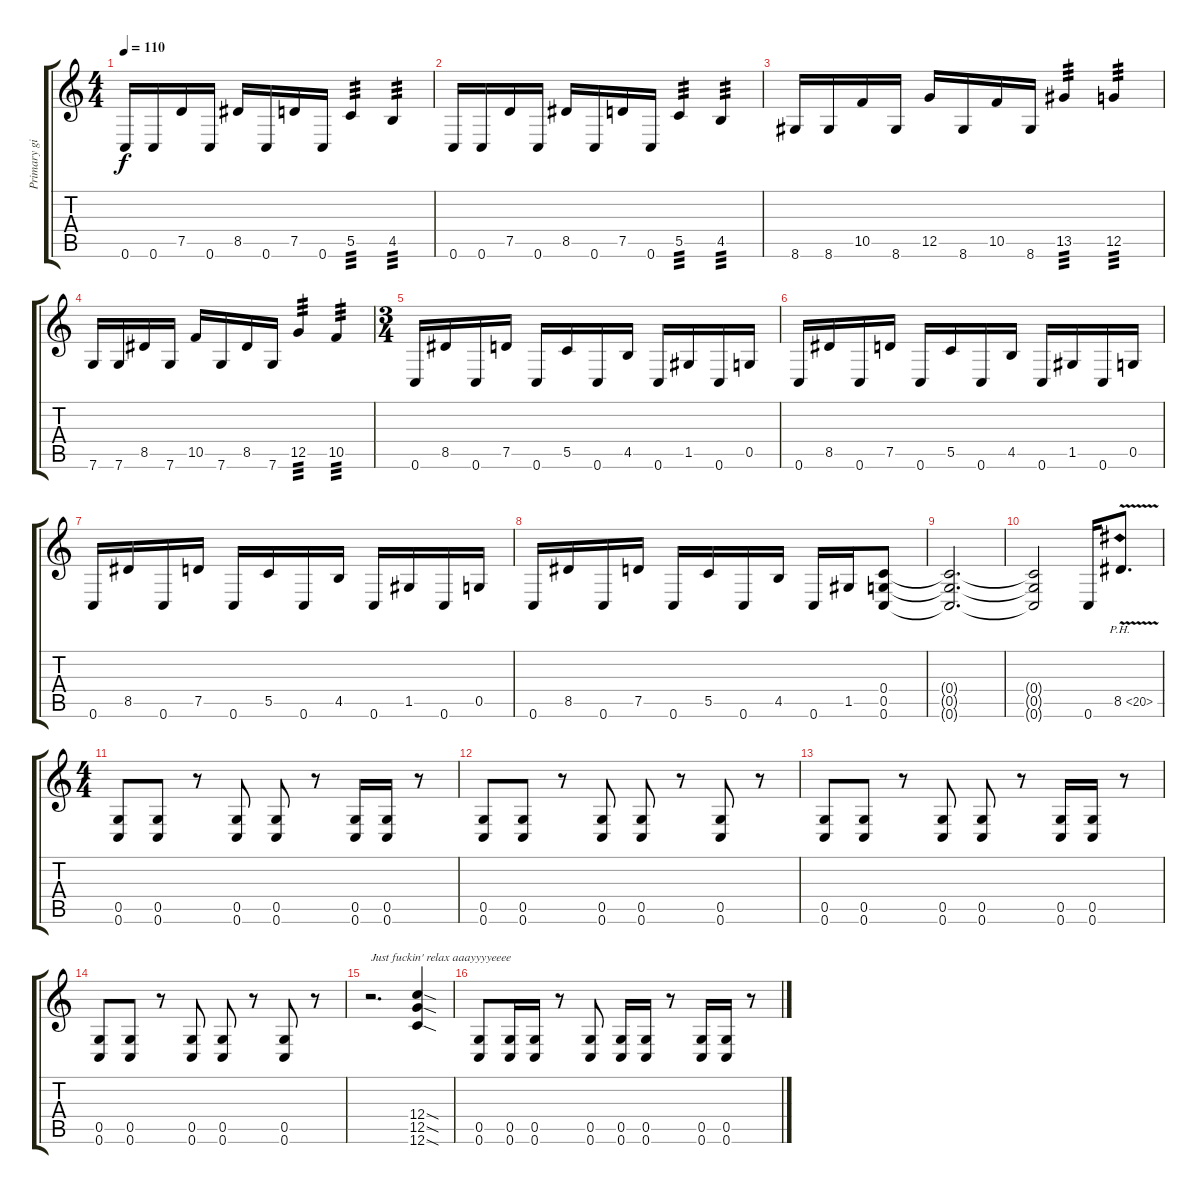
\track ("Primary gitbox" "Primary gi") {instrument overdrivenguitar}
\staff {score tabs}
\tuning (D4 A3 F3 C3 G2 C2) {hide}
\ts (4 4)
\tempo 110
\clef g2
\ks c
0.6.16{dy f} 0.6.16 7.5.16 0.6.16 8.5.16 0.6.16 7.5.16 0.6.16 5.5.4{tp 3} 4.5.4{tp 3} |
0.6.16 0.6.16 7.5.16 0.6.16 8.5.16 0.6.16 7.5.16 0.6.16 5.5.4{tp 3} 4.5.4{tp 3} |
8.6.16 8.6.16 10.5.16 8.6.16 12.5.16 8.6.16 10.5.16 8.6.16 13.5.4{tp 3} 12.5.4{tp 3} |
7.6.16 7.6.16 8.5.16 7.6.16 10.5.16 7.6.16 8.5.16 7.6.16 12.5.4{tp 3} 10.5.4{tp 3} |
\ts (3 4)
0.6.16 8.5.16 0.6.16 7.5.16 0.6.16 5.5.16 0.6.16 4.5.16 0.6.16 1.5.16 0.6.16 0.5.16 |
0.6.16 8.5.16 0.6.16 7.5.16 0.6.16 5.5.16 0.6.16 4.5.16 0.6.16 1.5.16 0.6.16 0.5.16 |
0.6.16 8.5.16 0.6.16 7.5.16 0.6.16 5.5.16 0.6.16 4.5.16 0.6.16 1.5.16 0.6.16 0.5.16 |
0.6.16 8.5.16 0.6.16 7.5.16 0.6.16 5.5.16 0.6.16 4.5.16 0.6.16 1.5.16 (0.4 0.5 0.6).8 |
(0.4{t} 0.5{t} 0.6{t}).2{d} |
(0.4{t} 0.5{t} 0.6{t}).2 0.6.16 8.5{ph 12 v}.8{d} |
\ts (4 4)
(0.5 0.6).8 (0.5 0.6).8 r.8 (0.5 0.6).8 (0.5 0.6).8 r.8 (0.5 0.6).16 (0.5 0.6).16 r.8 |
(0.5 0.6).8 (0.5 0.6).8 r.8 (0.5 0.6).8 (0.5 0.6).8 r.8 (0.5 0.6).8 r.8 |
(0.5 0.6).8 (0.5 0.6).8 r.8 (0.5 0.6).8 (0.5 0.6).8 r.8 (0.5 0.6).16 (0.5 0.6).16 r.8 |
(0.5 0.6).8 (0.5 0.6).8 r.8 (0.5 0.6).8 (0.5 0.6).8 r.8 (0.5 0.6).8 r.8 |
r.2{d txt "Just fuckin' relax aaayyyyeeee"} (12.4{sod} 12.5{sod} 12.6{sod}).4 |
(0.5 0.6).8 (0.5 0.6).16 (0.5 0.6).16 r.8 (0.5 0.6).8 (0.5 0.6).16 (0.5 0.6).16 r.8 (0.5 0.6).16 (0.5 0.6).16 r.8
